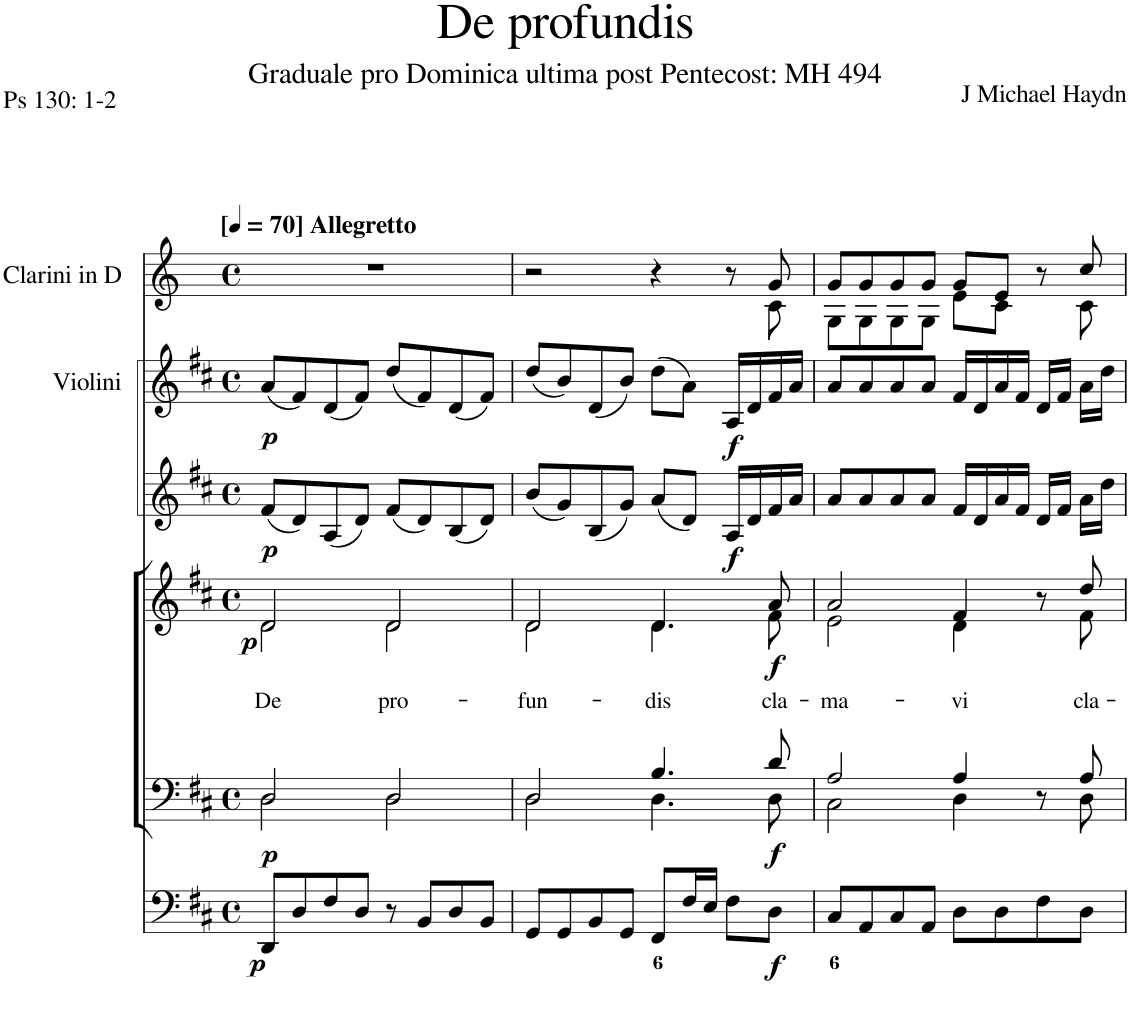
**kern	**dynam	**kern	**dynam	**kern	**text	**dynam	**kern	**dynam	**kern	**dynam	**kern
*part6	*part6	*part5	*part5	*part4	*part4	*part4	*part3	*part3	*part2	*part2	*part1
*staff6	*staff6	*staff5	*staff5	*staff4	*staff4	*staff4	*staff3	*staff3	*staff2	*staff2	*staff1
*I"Organ	*	*I"Voice	*	*I"Voice	*	*	*I"Violin	*	*I"Violini	*	*I"Clarini in D
*	*	*	*	*	*	*	*I'Vln	*	*I'Vln	*	*
*clefF4	*	*clefF4	*	*clefG2	*	*	*clefG2	*	*clefG2	*	*clefG2
*	*	*	*	*	*	*	*	*	*	*	*Trd-1c-2
*k[f#c#]	*	*k[f#c#]	*	*k[f#c#]	*	*	*k[f#c#]	*	*k[f#c#]	*	*k[]
*M4/4	*	*M4/4	*	*M4/4	*	*	*M4/4	*	*M4/4	*	*M4/4
*met(c)	*	*met(c)	*	*met(c)	*	*	*met(c)	*	*met(c)	*	*met(c)
*MM70	*	*MM70	*	*MM70	*	*	*MM70	*	*MM70	*	*MM70
=1	=1	=1	=1	=1	=1	=1	=1	=1	=1	=1	=1
*	*	*^	*	*	*	*	*	*	*	*	*
!	!	!	!	!	!	!	!	!	!	!	!	!LO:TX:a:B:t=[
!	!	!	!	!	!	!	!	!	!	!	!	!LO:TX:a:B:t=] Allegretto
!	!LO:DY:b	!	!	!LO:DY:b	!	!LO:LY:b	!LO:DY:b	!	!LO:DY:b	!	!LO:DY:b	!
*	*	*	*	*	*^	*	*	*	*	*	*	*
8DD/L	p	2D/	2D\	p	2d/	2d\	De	p	(8f#/L	p	(8a/L	p	1r
8D/	.	.	.	.	.	.	.	.	8d/)	.	8f#/)	.	.
8F#/	.	.	.	.	.	.	.	.	(8A/	.	(8d/	.	.
8D/J	.	.	.	.	.	.	.	.	8d/J)	.	8f#/J)	.	.
!	!	!	!	!	!	!	!LO:LY:b	!	!	!	!	!	!
8r	.	2D/	2D\	.	2d/	2d\	pro-	.	(8f#/L	.	(8dd/L	.	.
8BB/L	.	.	.	.	.	.	.	.	8d/)	.	8f#/)	.	.
8D/	.	.	.	.	.	.	.	.	(8B/	.	(8d/	.	.
8BB/J	.	.	.	.	.	.	.	.	8d/J)	.	8f#/J)	.	.
=2	=2	=2	=2	=2	=2	=2	=2	=2	=2	=2	=2	=2	=2
!	!	!	!	!	!	!	!LO:LY:b	!	!	!	!	!	!
*	*	*	*	*	*	*	*	*	*	*	*	*	*^
8GG/L	.	2D/	2D\	.	2d/	2d\	-fun-	.	(8b/L	.	(8dd/L	.	2r	2..ryy
8GG/	.	.	.	.	.	.	.	.	8g/)	.	8b/)	.	.	.
8BB/	.	.	.	.	.	.	.	.	(8B/	.	(8d/	.	.	.
8GG/J	.	.	.	.	.	.	.	.	8g/J)	.	8b/J)	.	.	.
!	!	!	!	!	!	!	!LO:LY:b	!	!	!	!	!	!	!
8FF#/L	.	4.B/	4.D\	.	4.d/	4.d\	-dis	.	(8a/L	.	(8dd\L	.	4r	.
16F#/L	.	.	.	.	.	.	.	.	8d/J)	.	8a\J)	.	.	.
16E/JJ	.	.	.	.	.	.	.	.	.	.	.	.	.	.
!	!	!	!	!	!	!	!	!	!	!LO:DY:b	!	!LO:DY:b	!	!
8F#\L	.	.	.	.	.	.	.	.	16A/LL	f	16A/LL	f	8r	.
.	.	.	.	.	.	.	.	.	16d/	.	16d/	.	.	.
!	!LO:DY:b	!	!	!LO:DY:b	!	!	!LO:LY:b	!LO:DY:b	!	!	!	!	!	!
8D\J	f	8d/	8D\	f	8a/	8f#\	cla-	f	16f#/	.	16f#/	.	8g/	8c\
.	.	.	.	.	.	.	.	.	16a/JJ	.	16a/JJ	.	.	.
=3	=3	=3	=3	=3	=3	=3	=3	=3	=3	=3	=3	=3	=3	=3
!	!	!	!	!	!	!	!LO:LY:b	!	!	!	!	!	!	!
8C#/L	.	2A/	2C#\	.	2a/	2e\	-ma-	.	8a/L	.	8a/L	.	8g/L	8G\L
8AA/	.	.	.	.	.	.	.	.	8a/	.	8a/	.	8g/	8G\
8C#/	.	.	.	.	.	.	.	.	8a/	.	8a/	.	8g/	8G\
8AA/J	.	.	.	.	.	.	.	.	8a/J	.	8a/J	.	8g/J	8G\J
!	!	!	!	!	!	!	!LO:LY:b	!	!	!	!	!	!	!
8D\L	.	4A/	4D\	.	4f#/	4d\	-vi	.	16f#/LL	.	16f#/LL	.	8g/L	8e\L
.	.	.	.	.	.	.	.	.	16d/	.	16d/	.	.	.
8D\	.	.	.	.	.	.	.	.	16a/	.	16a/	.	8e/J	8c\J
.	.	.	.	.	.	.	.	.	16f#/JJ	.	16f#/JJ	.	.	.
8F#\	.	8r	8ryy	.	8r	8ryy	.	.	16d/LL	.	16d/LL	.	8r	8ryy
.	.	.	.	.	.	.	.	.	16f#/JJ	.	16f#/JJ	.	.	.
!	!	!	!	!	!	!	!LO:LY:b	!	!	!	!	!	!	!
8D\J	.	8A/	8D\	.	8dd/	8f#\	cla-	.	16a\LL	.	16a\LL	.	8cc/	8c\
.	.	.	.	.	.	.	.	.	16dd\JJ	.	16dd\JJ	.	.	.
*	*	*v	*v	*	*	*	*	*	*	*	*	*	*v	*v
*	*	*	*	*v	*v	*	*	*	*	*	*	*
=	=	=	=	=	=	=	=	=	=	=	=
*-	*-	*-	*-	*-	*-	*-	*-	*-	*-	*-	*-
